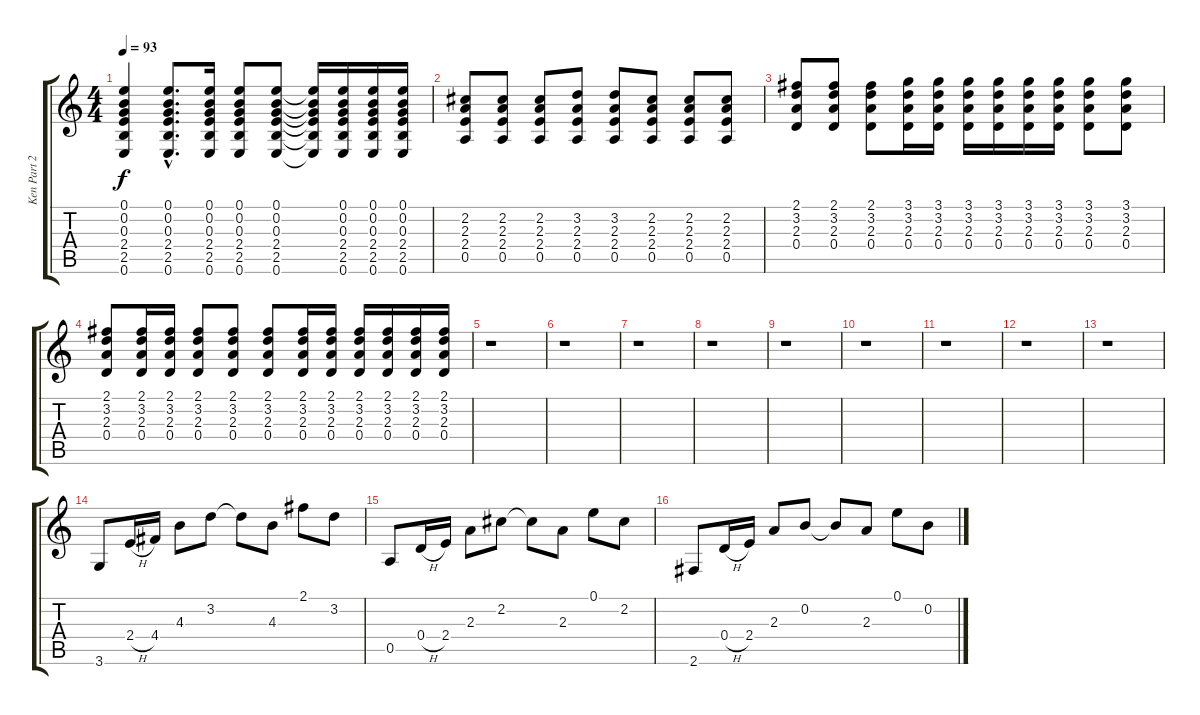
\track ("Ken Part 2" "Ken Part 2") {instrument acousticguitarnylon}
\staff {score tabs}
\tuning (E4 B3 G3 D3 A2 E2) {hide}
\ts (4 4)
\tempo 93
\clef g2
\ks c
(0.1 0.2 0.3 2.4 2.5 0.6).4{dy f} (0.1{hac} 0.2{hac} 0.3{hac} 2.4{hac} 2.5{hac} 0.6{hac}).8{d} (0.1 0.2 0.3 2.4 2.5 0.6).16 (0.1 0.2 0.3 2.4 2.5 0.6).8 (0.1 0.2 0.3 2.4 2.5 0.6).8 (0.1{t} 0.2{t} 0.3{t} 2.4{t} 2.5{t} 0.6{t}).16 (0.1 0.2 0.3 2.4 2.5 0.6).16 (0.1 0.2 0.3 2.4 2.5 0.6).16 (0.1 0.2 0.3 2.4 2.5 0.6).16 |
(2.2 2.3 2.4 0.5).8 (2.2 2.3 2.4 0.5).8 (2.2 2.3 2.4 0.5).8 (3.2 2.3 2.4 0.5).8 (3.2 2.3 2.4 0.5).8 (2.2 2.3 2.4 0.5).8 (2.2 2.3 2.4 0.5).8 (2.2 2.3 2.4 0.5).8 |
(2.1 3.2 2.3 0.4).8 (2.1 3.2 2.3 0.4).8 (2.1 3.2 2.3 0.4).8 (3.1 3.2 2.3 0.4).16 (3.1 3.2 2.3 0.4).16 (3.1 3.2 2.3 0.4).16 (3.1 3.2 2.3 0.4).16 (3.1 3.2 2.3 0.4).16 (3.1 3.2 2.3 0.4).16 (3.1 3.2 2.3 0.4).8 (3.1 3.2 2.3 0.4).8 |
(2.1 3.2 2.3 0.4).8 (2.1 3.2 2.3 0.4).16 (2.1 3.2 2.3 0.4).16 (2.1 3.2 2.3 0.4).8 (2.1 3.2 2.3 0.4).8 (2.1 3.2 2.3 0.4).8 (2.1 3.2 2.3 0.4).16 (2.1 3.2 2.3 0.4).16 (2.1 3.2 2.3 0.4).16 (2.1 3.2 2.3 0.4).16 (2.1 3.2 2.3 0.4).16 (2.1 3.2 2.3 0.4).16 |
r.1 |
r.1 |
r.1 |
r.1 |
r.1 |
r.1 |
r.1 |
r.1 |
r.1 |
3.6.8 2.4{h}.16 4.4.16 4.3.8 3.2.8 3.2{t}.8 4.3.8 2.1.8 3.2.8 |
0.5.8 0.4{h}.16 2.4.16 2.3.8 2.2.8 2.2{t}.8 2.3.8 0.1.8 2.2.8 |
2.6.8 0.4{h}.16 2.4.16 2.3.8 0.2.8 0.2{t}.8 2.3.8 0.1.8 0.2.8
